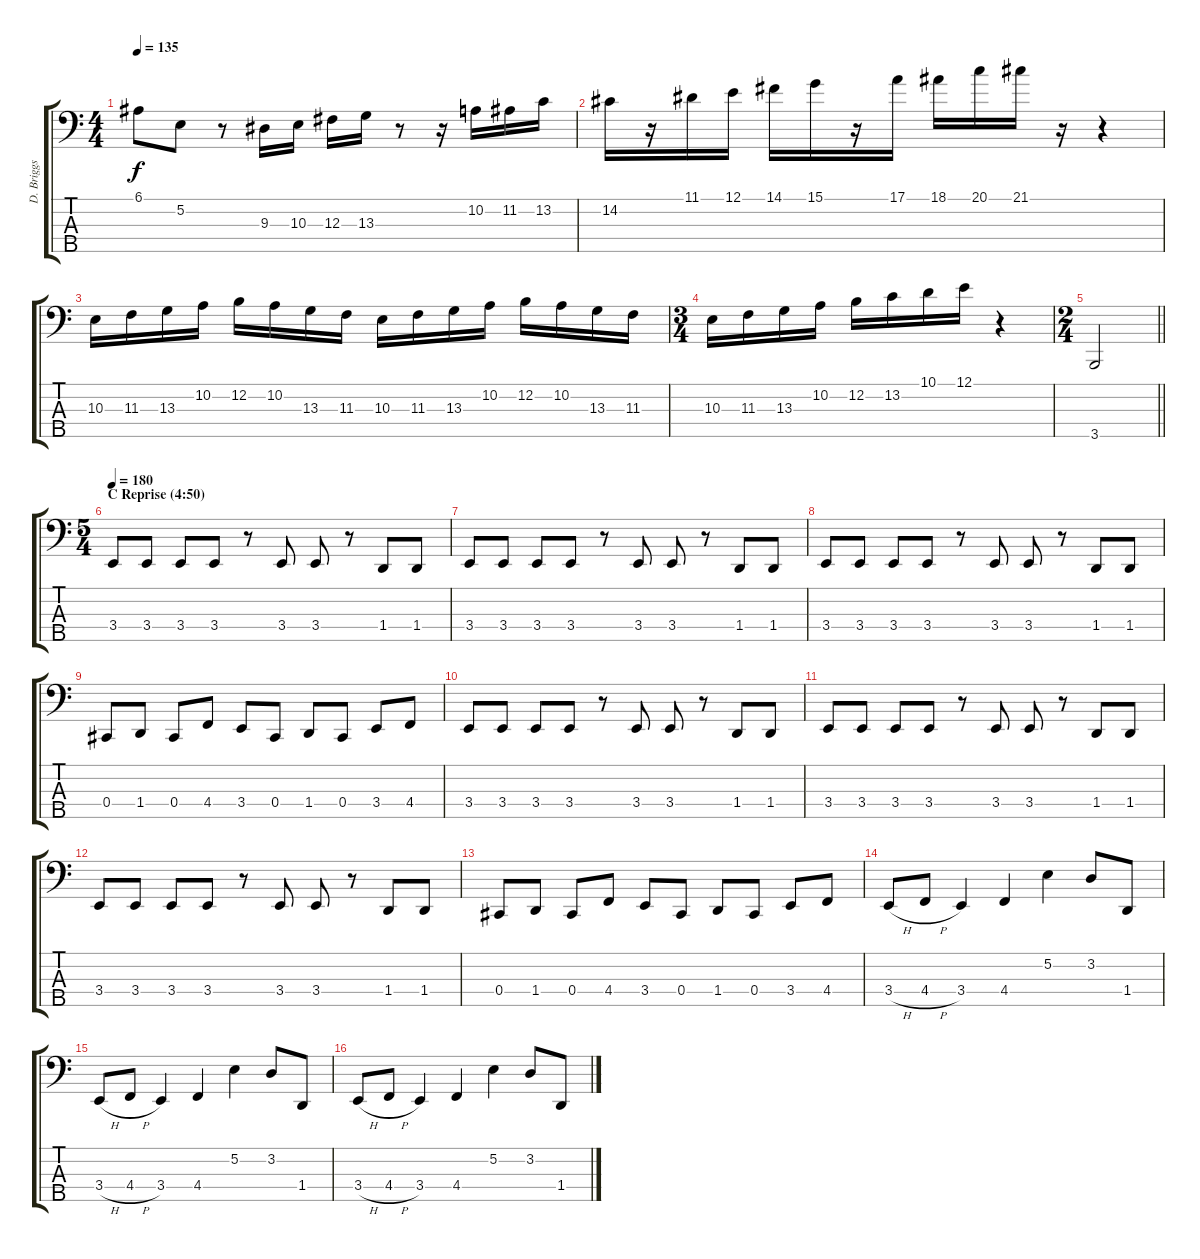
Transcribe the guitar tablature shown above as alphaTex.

\track ("D. Briggs Bass" "D. Briggs ") {instrument electricbassfinger}
\staff {score tabs}
\tuning (E2 B1 Gb1 Db1 Ab0) {hide}
\ts (4 4)
\tempo 135
\clef f4
\ks c
6.1.8{dy f} 5.2.8 r.8 9.3.16 10.3.16 12.3.16 13.3.16 r.8 r.16 10.2.16 11.2.16 13.2.16 |
14.2.16 r.16 11.1.16 12.1.16 14.1.16 15.1.16 r.16 17.1.16 18.1.16 20.1.16 21.1.16 r.16 r.4 |
10.3.16 11.3.16 13.3.16 10.2.16 12.2.16 10.2.16 13.3.16 11.3.16 10.3.16 11.3.16 13.3.16 10.2.16 12.2.16 10.2.16 13.3.16 11.3.16 |
\ts (3 4)
10.3.16 11.3.16 13.3.16 10.2.16 12.2.16 13.2.16 10.1.16 12.1.16 r.4 |
\ts (2 4)
\barLineRight lightlight
3.5.2 |
\ts (5 4)
\section ("" "C Reprise (4:50)")
\tempo 180
3.4.8 3.4.8 3.4.8 3.4.8 r.8 3.4.8 3.4.8 r.8 1.4.8 1.4.8 |
3.4.8 3.4.8 3.4.8 3.4.8 r.8 3.4.8 3.4.8 r.8 1.4.8 1.4.8 |
3.4.8 3.4.8 3.4.8 3.4.8 r.8 3.4.8 3.4.8 r.8 1.4.8 1.4.8 |
0.4.8 1.4.8 0.4.8 4.4.8 3.4.8 0.4.8 1.4.8 0.4.8 3.4.8 4.4.8 |
3.4.8 3.4.8 3.4.8 3.4.8 r.8 3.4.8 3.4.8 r.8 1.4.8 1.4.8 |
3.4.8 3.4.8 3.4.8 3.4.8 r.8 3.4.8 3.4.8 r.8 1.4.8 1.4.8 |
3.4.8 3.4.8 3.4.8 3.4.8 r.8 3.4.8 3.4.8 r.8 1.4.8 1.4.8 |
0.4.8 1.4.8 0.4.8 4.4.8 3.4.8 0.4.8 1.4.8 0.4.8 3.4.8 4.4.8 |
3.4{h}.8 4.4{h}.8 3.4.4 4.4.4 5.2.4 3.2.8 1.4.8 |
3.4{h}.8 4.4{h}.8 3.4.4 4.4.4 5.2.4 3.2.8 1.4.8 |
3.4{h}.8 4.4{h}.8 3.4.4 4.4.4 5.2.4 3.2.8 1.4.8
